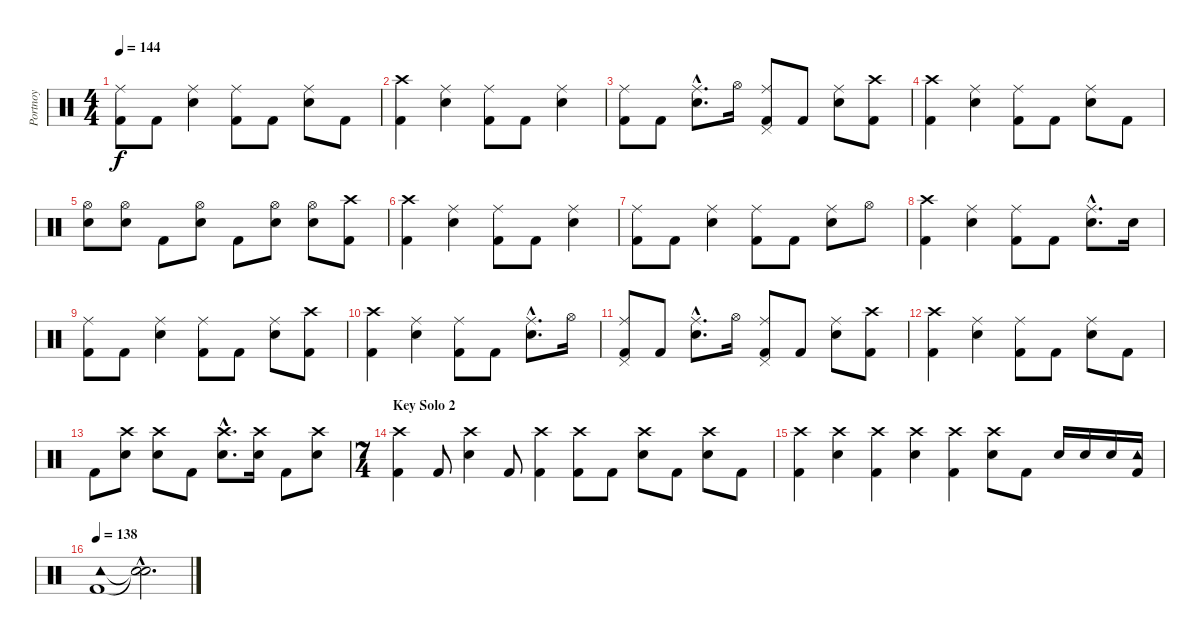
\track ("Portnoy" "Portnoy") {instrument percussion}
\staff {score}
\articulation defaults
\ts (4 4)
\tempo 144
\clef neutral
\ks c
("Ride (middle)" "Kick (hit) 2").8{dy f} "Kick (hit) 2".8 ("Ride (middle)" "Snare (hit) 2").4 ("Ride (middle)" "Kick (hit) 2").8 "Kick (hit) 2".8 ("Ride (middle)" "Snare (hit) 2").8 "Kick (hit) 2".8 |
("Crash high (hit)" "Kick (hit) 2").4 ("Ride (middle)" "Snare (hit) 2").4 ("Ride (middle)" "Kick (hit) 2").8 "Kick (hit) 2".8 ("Ride (middle)" "Snare (hit) 2").4 |
("Ride (middle)" "Kick (hit) 2").8 "Kick (hit) 2".8 ("Ride (middle)"{hac} "Snare (hit) 2"{hac}).8{d} "Hi-Hat (open)".16 ("Ride (middle)" "Pedal Hi-Hat (hit)" "Kick (hit) 2").8 "Kick (hit) 2".8 ("Ride (middle)" "Snare (hit) 2").8 ("Crash high (hit)" "Kick (hit) 2").8 |
("Crash high (hit)" "Kick (hit) 2").4 ("Ride (middle)" "Snare (hit) 2").4 ("Ride (middle)" "Kick (hit) 2").8 "Kick (hit) 2".8 ("Ride (middle)" "Snare (hit) 2").8 "Kick (hit) 2".8 |
("Hi-Hat (open)" "Snare (hit) 2").8 ("Hi-Hat (open)" "Snare (hit) 2").8 "Kick (hit) 2".8 ("Hi-Hat (open)" "Snare (hit) 2").8 "Kick (hit) 2".8 ("Hi-Hat (open)" "Snare (hit) 2").8 ("Hi-Hat (open)" "Snare (hit) 2").8 ("Crash high (hit)" "Kick (hit) 2").8 |
("Crash high (hit)" "Kick (hit) 2").4 ("Ride (middle)" "Snare (hit) 2").4 ("Ride (middle)" "Kick (hit) 2").8 "Kick (hit) 2".8 ("Ride (middle)" "Snare (hit) 2").4 |
("Ride (middle)" "Kick (hit) 2").8 "Kick (hit) 2".8 ("Ride (middle)" "Snare (hit) 2").4 ("Ride (middle)" "Kick (hit) 2").8 "Kick (hit) 2".8 ("Ride (middle)" "Snare (hit) 2").8 "Hi-Hat (open)".8 |
("Crash high (hit)" "Kick (hit) 2").4 ("Ride (middle)" "Snare (hit) 2").4 ("Ride (middle)" "Kick (hit) 2").8 "Kick (hit) 2".8 ("Ride (middle)"{hac} "Snare (hit) 2"{hac}).8{d} "Snare (hit) 2".16 |
("Ride (middle)" "Kick (hit) 2").8 "Kick (hit) 2".8 ("Ride (middle)" "Snare (hit) 2").4 ("Ride (middle)" "Kick (hit) 2").8 "Kick (hit) 2".8 ("Ride (middle)" "Snare (hit) 2").8 ("Crash high (hit)" "Kick (hit) 2").8 |
("Crash high (hit)" "Kick (hit) 2").4 ("Ride (middle)" "Snare (hit) 2").4 ("Ride (middle)" "Kick (hit) 2").8 "Kick (hit) 2".8 ("Ride (middle)"{hac} "Snare (hit) 2"{hac}).8{d} "Hi-Hat (open)".16 |
("Ride (middle)" "Pedal Hi-Hat (hit)" "Kick (hit) 2").8 "Kick (hit) 2".8 ("Ride (middle)"{hac} "Snare (hit) 2"{hac}).8{d} "Hi-Hat (open)".16 ("Ride (middle)" "Pedal Hi-Hat (hit)" "Kick (hit) 2").8 "Kick (hit) 2".8 ("Ride (middle)" "Snare (hit) 2").8 ("Crash high (hit)" "Kick (hit) 2").8 |
("Crash high (hit)" "Kick (hit) 2").4 ("Ride (middle)" "Snare (hit) 2").4 ("Ride (middle)" "Kick (hit) 2").8 "Kick (hit) 2".8 ("Ride (middle)" "Snare (hit) 2").8 "Kick (hit) 2".8 |
"Kick (hit) 2".8 ("Crash high (hit)" "Snare (hit) 2").8 ("Crash high (hit)" "Snare (hit) 2").8 "Kick (hit) 2".8 ("Crash high (hit)"{hac} "Snare (hit) 2"{hac}).8{d} ("Crash high (hit)" "Snare (hit) 2").16 "Kick (hit) 2".8 ("Crash high (hit)" "Snare (hit) 2").8 |
\ts (7 4)
\section ("" "Key Solo 2")
("Crash high (hit)" "Kick (hit) 2").4 "Kick (hit) 2".8 ("Crash high (hit)" "Snare (hit) 2").4 "Kick (hit) 2".8 ("Crash high (hit)" "Kick (hit) 2").4 ("Crash high (hit)" "Kick (hit) 2").8 "Kick (hit) 2".8 ("Crash high (hit)" "Snare (hit) 2").8 "Kick (hit) 2".8 ("Crash high (hit)" "Snare (hit) 2").8 "Kick (hit) 2".8 |
("Crash high (hit)" "Kick (hit) 2").4 ("Crash high (hit)" "Snare (hit) 2").4 ("Crash high (hit)" "Kick (hit) 2").4 ("Crash high (hit)" "Snare (hit) 2").4 ("Crash high (hit)" "Kick (hit) 2").4 ("Crash high (hit)" "Snare (hit) 2").8 "Kick (hit) 2".8 "Snare (hit) 2".16 "Snare (hit) 2".16 "Snare (hit) 2".16 ("Tambourine (hit)" "Kick (hit) 2").16 |
\tempo 138
("Tambourine (hit)" "Kick (hit) 2").1 ("Snare (hit)"{hac t} "Snare (hit)"{hac t}).2{d}
